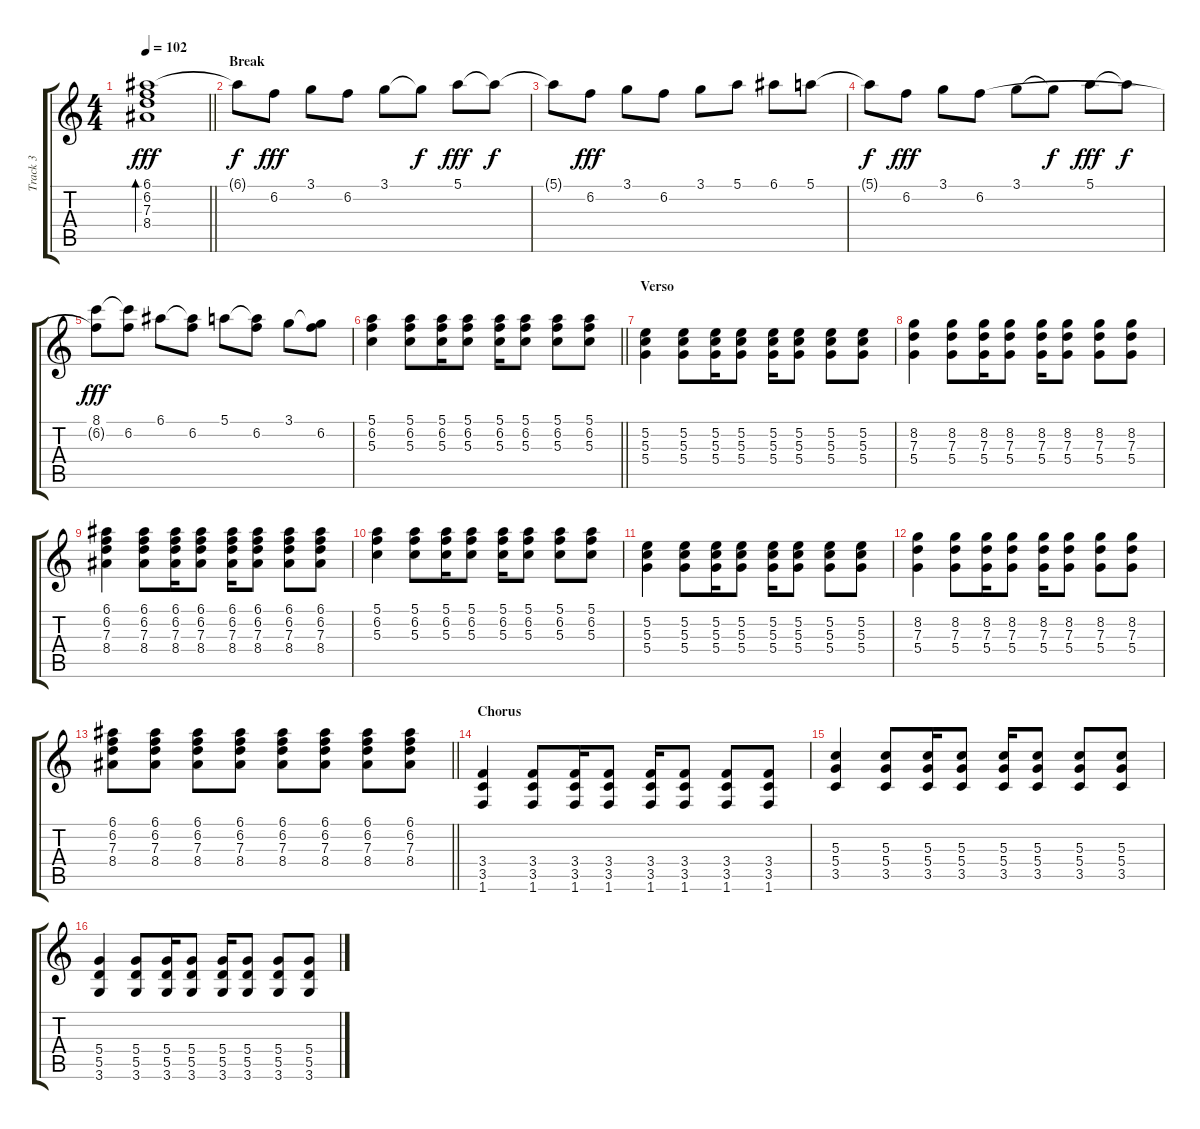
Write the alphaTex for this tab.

\track ("Track 3" "Track 3") {instrument overdrivenguitar}
\staff {score tabs}
\tuning (E4 B3 G3 D3 A2 E2) {hide}
\ts (4 4)
\tempo 102
\clef g2
\barLineRight lightlight
\ks c
(6.1 6.2 7.3 8.4).1{bd 240 dy fff} |
\section ("" "Break")
6.1{t}.8{dy f} 6.2.8{dy fff} 3.1.8 6.2.8 3.1.8 3.1{t}.8{dy f} 5.1.8{dy fff} 5.1{t}.8{dy f} |
5.1{t}.8 6.2.8{dy fff} 3.1.8 6.2.8 3.1.8 5.1.8 6.1.8 5.1.8 |
5.1{t}.8{dy f} 6.2.8{dy fff} 3.1.8 6.2.8 3.1.8 3.1{t}.8{dy f} 5.1.8{dy fff} 5.1{t}.8{dy f} |
(8.1 6.2{t}).8{dy fff} (8.1{t} 6.2).8 6.1.8 (6.1{t} 6.2).8 5.1.8 (5.1{t} 6.2).8 3.1.8 (3.1{t} 6.2).8 |
\barLineRight lightlight
(5.1 6.2 5.3).4{volume 8 instrument acousticguitarsteel} (5.1 6.2 5.3).8 (5.1 6.2 5.3).16 (5.1 6.2 5.3).8 (5.1 6.2 5.3).16 (5.1 6.2 5.3).8 (5.1 6.2 5.3).8 (5.1 6.2 5.3).8 |
\section ("" "Verso")
(5.2 5.3 5.4).4 (5.2 5.3 5.4).8 (5.2 5.3 5.4).16 (5.2 5.3 5.4).8 (5.2 5.3 5.4).16 (5.2 5.3 5.4).8 (5.2 5.3 5.4).8 (5.2 5.3 5.4).8 |
(8.2 7.3 5.4).4 (8.2 7.3 5.4).8 (8.2 7.3 5.4).16 (8.2 7.3 5.4).8 (8.2 7.3 5.4).16 (8.2 7.3 5.4).8 (8.2 7.3 5.4).8 (8.2 7.3 5.4).8 |
(6.1 6.2 7.3 8.4).4 (6.1 6.2 7.3 8.4).8 (6.1 6.2 7.3 8.4).16 (6.1 6.2 7.3 8.4).8 (6.1 6.2 7.3 8.4).16 (6.1 6.2 7.3 8.4).8 (6.1 6.2 7.3 8.4).8 (6.1 6.2 7.3 8.4).8 |
(5.1 6.2 5.3).4{volume 8 instrument acousticguitarsteel} (5.1 6.2 5.3).8 (5.1 6.2 5.3).16 (5.1 6.2 5.3).8 (5.1 6.2 5.3).16 (5.1 6.2 5.3).8 (5.1 6.2 5.3).8 (5.1 6.2 5.3).8 |
(5.2 5.3 5.4).4 (5.2 5.3 5.4).8 (5.2 5.3 5.4).16 (5.2 5.3 5.4).8 (5.2 5.3 5.4).16 (5.2 5.3 5.4).8 (5.2 5.3 5.4).8 (5.2 5.3 5.4).8 |
(8.2 7.3 5.4).4 (8.2 7.3 5.4).8 (8.2 7.3 5.4).16 (8.2 7.3 5.4).8 (8.2 7.3 5.4).16 (8.2 7.3 5.4).8 (8.2 7.3 5.4).8 (8.2 7.3 5.4).8 |
\barLineRight lightlight
(6.1 6.2 7.3 8.4).8{volume 11 instrument overdrivenguitar} (6.1 6.2 7.3 8.4).8 (6.1 6.2 7.3 8.4).8 (6.1 6.2 7.3 8.4).8 (6.1 6.2 7.3 8.4).8 (6.1 6.2 7.3 8.4).8 (6.1 6.2 7.3 8.4).8 (6.1 6.2 7.3 8.4).8 |
\section ("" "Chorus")
(3.4 3.5 1.6).4 (3.4 3.5 1.6).8 (3.4 3.5 1.6).16 (3.4 3.5 1.6).8 (3.4 3.5 1.6).16 (3.4 3.5 1.6).8 (3.4 3.5 1.6).8 (3.4 3.5 1.6).8 |
(5.3 5.4 3.5).4 (5.3 5.4 3.5).8 (5.3 5.4 3.5).16 (5.3 5.4 3.5).8 (5.3 5.4 3.5).16 (5.3 5.4 3.5).8 (5.3 5.4 3.5).8 (5.3 5.4 3.5).8 |
(5.4 5.5 3.6).4 (5.4 5.5 3.6).8 (5.4 5.5 3.6).16 (5.4 5.5 3.6).8 (5.4 5.5 3.6).16 (5.4 5.5 3.6).8 (5.4 5.5 3.6).8 (5.4 5.5 3.6).8
